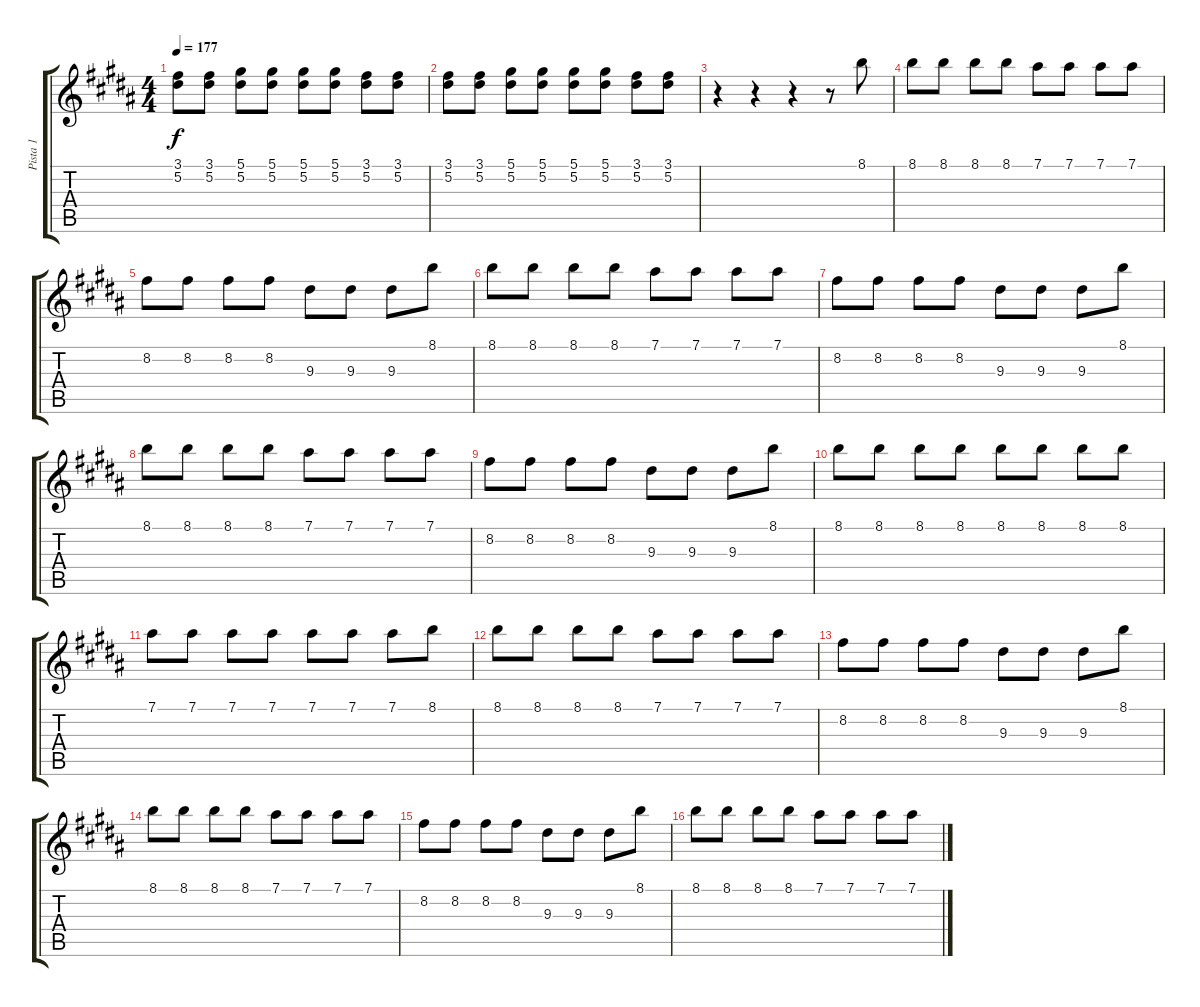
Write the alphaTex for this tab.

\track ("Pista 1" "Pista 1") {instrument overdrivenguitar}
\staff {score tabs}
\tuning (Eb4 Bb3 Gb3 Db3 Ab2 Eb2) {hide}
\ts (4 4)
\tempo 177
\clef g2
\ks g#minor
(3.1 5.2).8{dy f} (3.1 5.2).8 (5.1 5.2).8 (5.1 5.2).8 (5.1 5.2).8 (5.1 5.2).8 (3.1 5.2).8 (3.1 5.2).8 |
(3.1 5.2).8 (3.1 5.2).8 (5.1 5.2).8 (5.1 5.2).8 (5.1 5.2).8 (5.1 5.2).8 (3.1 5.2).8 (3.1 5.2).8 |
r.4 r.4 r.4 r.8 8.1.8{volume 11} |
8.1.8 8.1.8 8.1.8 8.1.8 7.1.8 7.1.8 7.1.8 7.1.8 |
8.2.8 8.2.8 8.2.8 8.2.8 9.3.8 9.3.8 9.3.8 8.1.8 |
8.1.8 8.1.8 8.1.8 8.1.8 7.1.8 7.1.8 7.1.8 7.1.8 |
8.2.8 8.2.8 8.2.8 8.2.8 9.3.8 9.3.8 9.3.8 8.1.8 |
8.1.8 8.1.8 8.1.8 8.1.8 7.1.8 7.1.8 7.1.8 7.1.8 |
8.2.8 8.2.8 8.2.8 8.2.8 9.3.8 9.3.8 9.3.8 8.1.8 |
8.1.8 8.1.8 8.1.8 8.1.8 8.1.8 8.1.8 8.1.8 8.1.8 |
7.1.8 7.1.8 7.1.8 7.1.8 7.1.8 7.1.8 7.1.8 8.1.8 |
8.1.8 8.1.8 8.1.8 8.1.8 7.1.8 7.1.8 7.1.8 7.1.8 |
8.2.8 8.2.8 8.2.8 8.2.8 9.3.8 9.3.8 9.3.8 8.1.8 |
8.1.8 8.1.8 8.1.8 8.1.8 7.1.8 7.1.8 7.1.8 7.1.8 |
8.2.8 8.2.8 8.2.8 8.2.8 9.3.8 9.3.8 9.3.8 8.1.8 |
8.1.8 8.1.8 8.1.8 8.1.8 7.1.8 7.1.8 7.1.8 7.1.8
